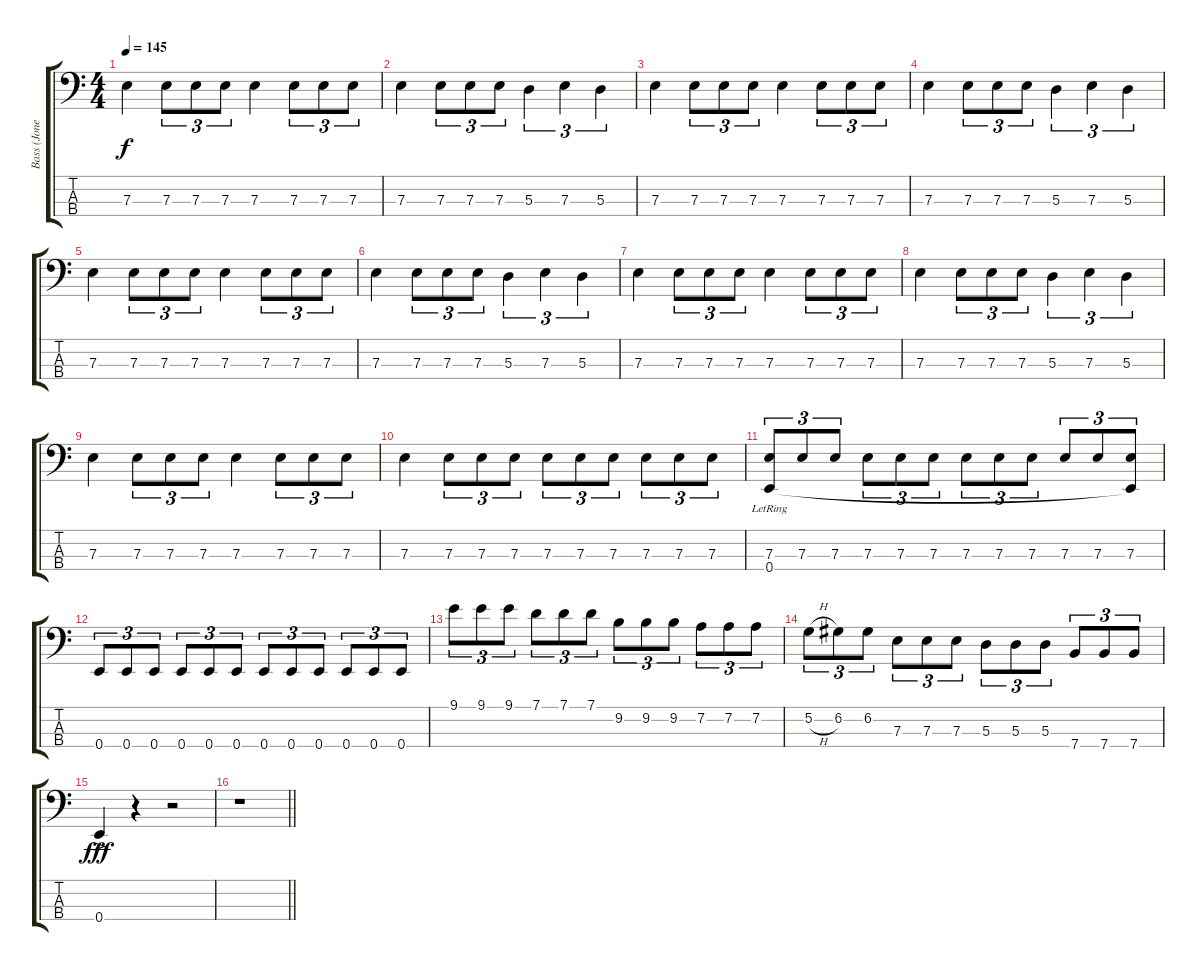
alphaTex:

\track ("Bass (Jones)" "Bass (Jone") {instrument electricbassfinger}
\staff {score tabs}
\tuning (G2 D2 A1 E1) {hide}
\ts (4 4)
\tempo 145
\clef f4
\ks c
7.3.4{dy f} 7.3.8{tu (3 2)} 7.3.8{tu (3 2)} 7.3.8{tu (3 2)} 7.3.4 7.3.8{tu (3 2)} 7.3.8{tu (3 2)} 7.3.8{tu (3 2)} |
\section ("" "")
7.3.4 7.3.8{tu (3 2)} 7.3.8{tu (3 2)} 7.3.8{tu (3 2)} 5.3.4{tu (3 2)} 7.3.4{tu (3 2)} 5.3.4{tu (3 2)} |
7.3.4 7.3.8{tu (3 2)} 7.3.8{tu (3 2)} 7.3.8{tu (3 2)} 7.3.4 7.3.8{tu (3 2)} 7.3.8{tu (3 2)} 7.3.8{tu (3 2)} |
7.3.4 7.3.8{tu (3 2)} 7.3.8{tu (3 2)} 7.3.8{tu (3 2)} 5.3.4{tu (3 2)} 7.3.4{tu (3 2)} 5.3.4{tu (3 2)} |
7.3.4 7.3.8{tu (3 2)} 7.3.8{tu (3 2)} 7.3.8{tu (3 2)} 7.3.4 7.3.8{tu (3 2)} 7.3.8{tu (3 2)} 7.3.8{tu (3 2)} |
7.3.4 7.3.8{tu (3 2)} 7.3.8{tu (3 2)} 7.3.8{tu (3 2)} 5.3.4{tu (3 2)} 7.3.4{tu (3 2)} 5.3.4{tu (3 2)} |
7.3.4 7.3.8{tu (3 2)} 7.3.8{tu (3 2)} 7.3.8{tu (3 2)} 7.3.4 7.3.8{tu (3 2)} 7.3.8{tu (3 2)} 7.3.8{tu (3 2)} |
7.3.4 7.3.8{tu (3 2)} 7.3.8{tu (3 2)} 7.3.8{tu (3 2)} 5.3.4{tu (3 2)} 7.3.4{tu (3 2)} 5.3.4{tu (3 2)} |
7.3.4 7.3.8{tu (3 2)} 7.3.8{tu (3 2)} 7.3.8{tu (3 2)} 7.3.4 7.3.8{tu (3 2)} 7.3.8{tu (3 2)} 7.3.8{tu (3 2)} |
7.3.4 7.3.8{tu (3 2)} 7.3.8{tu (3 2)} 7.3.8{tu (3 2)} 7.3.8{tu (3 2)} 7.3.8{tu (3 2)} 7.3.8{tu (3 2)} 7.3.8{tu (3 2)} 7.3.8{tu (3 2)} 7.3.8{tu (3 2)} |
(7.3{lr} 0.4).8{tu (3 2)} 7.3.8{tu (3 2)} 7.3.8{tu (3 2)} 7.3.8{tu (3 2)} 7.3.8{tu (3 2)} 7.3.8{tu (3 2)} 7.3.8{tu (3 2)} 7.3.8{tu (3 2)} 7.3.8{tu (3 2)} 7.3.8{tu (3 2)} 7.3.8{tu (3 2)} (7.3 0.4{t}).8{tu (3 2)} |
0.4.8{tu (3 2)} 0.4.8{tu (3 2)} 0.4.8{tu (3 2)} 0.4.8{tu (3 2)} 0.4.8{tu (3 2)} 0.4.8{tu (3 2)} 0.4.8{tu (3 2)} 0.4.8{tu (3 2)} 0.4.8{tu (3 2)} 0.4.8{tu (3 2)} 0.4.8{tu (3 2)} 0.4.8{tu (3 2)} |
9.1.8{tu (3 2)} 9.1.8{tu (3 2)} 9.1.8{tu (3 2)} 7.1.8{tu (3 2)} 7.1.8{tu (3 2)} 7.1.8{tu (3 2)} 9.2.8{tu (3 2)} 9.2.8{tu (3 2)} 9.2.8{tu (3 2)} 7.2.8{tu (3 2)} 7.2.8{tu (3 2)} 7.2.8{tu (3 2)} |
5.2{h}.8{tu (3 2)} 6.2.8{tu (3 2)} 6.2.8{tu (3 2)} 7.3.8{tu (3 2)} 7.3.8{tu (3 2)} 7.3.8{tu (3 2)} 5.3.8{tu (3 2)} 5.3.8{tu (3 2)} 5.3.8{tu (3 2)} 7.4.8{tu (3 2)} 7.4.8{tu (3 2)} 7.4.8{tu (3 2)} |
0.4{ac}.4{dy fff} r.4 r.2 |
\barLineRight lightlight
r.1
